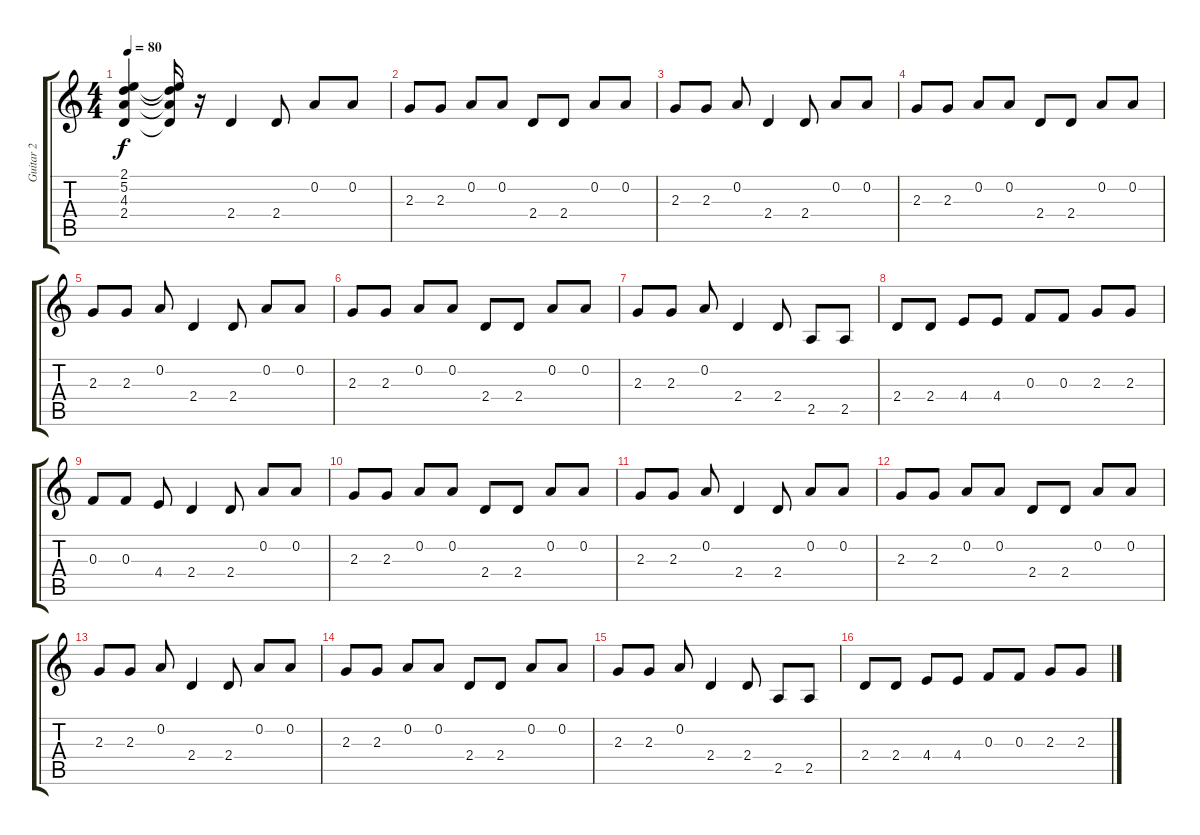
\track ("Guitar 2" "Guitar 2") {instrument distortionguitar}
\staff {score tabs}
\tuning (D4 A3 F3 C3 G2 D2) {hide}
\ts (4 4)
\tempo 80
\clef g2
\ks c
(2.1{t} 5.2{t} 4.3{t} 2.4{t}).4{dy f} (2.1{t} 5.2{t} 4.3{t} 2.4{t}).16 r.16 2.4.4 2.4.8 0.2.8 0.2.8 |
2.3.8 2.3.8 0.2.8 0.2.8 2.4.8 2.4.8 0.2.8 0.2.8 |
2.3.8 2.3.8 0.2.8 2.4.4 2.4.8 0.2.8 0.2.8 |
2.3.8 2.3.8 0.2.8 0.2.8 2.4.8 2.4.8 0.2.8 0.2.8 |
2.3.8 2.3.8 0.2.8 2.4.4 2.4.8 0.2.8 0.2.8 |
2.3.8 2.3.8 0.2.8 0.2.8 2.4.8 2.4.8 0.2.8 0.2.8 |
2.3.8 2.3.8 0.2.8 2.4.4 2.4.8 2.5.8 2.5.8 |
2.4.8 2.4.8 4.4.8 4.4.8 0.3.8 0.3.8 2.3.8 2.3.8 |
0.3.8 0.3.8 4.4.8 2.4.4 2.4.8 0.2.8 0.2.8 |
2.3.8 2.3.8 0.2.8 0.2.8 2.4.8 2.4.8 0.2.8 0.2.8 |
2.3.8 2.3.8 0.2.8 2.4.4 2.4.8 0.2.8 0.2.8 |
2.3.8 2.3.8 0.2.8 0.2.8 2.4.8 2.4.8 0.2.8 0.2.8 |
2.3.8 2.3.8 0.2.8 2.4.4 2.4.8 0.2.8 0.2.8 |
2.3.8 2.3.8 0.2.8 0.2.8 2.4.8 2.4.8 0.2.8 0.2.8 |
2.3.8 2.3.8 0.2.8 2.4.4 2.4.8 2.5.8 2.5.8 |
2.4.8 2.4.8 4.4.8 4.4.8 0.3.8 0.3.8 2.3.8 2.3.8
